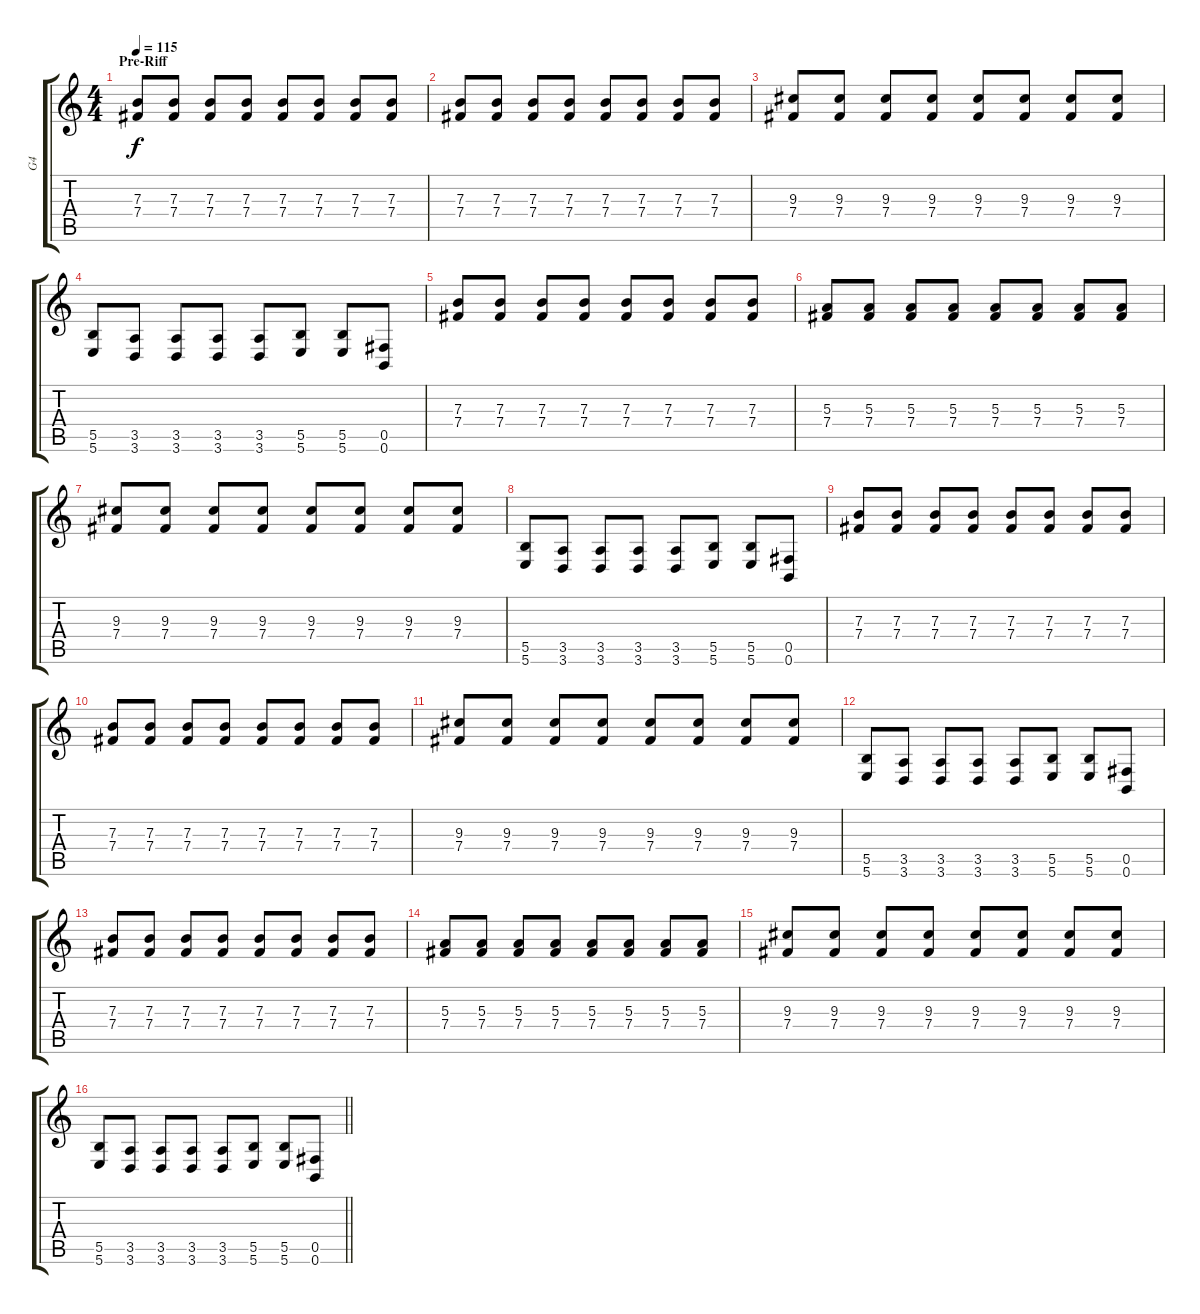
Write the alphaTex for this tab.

\track ("G4" "G4") {instrument distortionguitar}
\staff {score tabs}
\tuning (Db4 Ab3 E3 B2 Gb2 B1) {hide}
\ts (4 4)
\section ("" "Pre-Riff")
\tempo 115
\clef g2
\ks c
(7.3 7.4).8{dy f volume 7 instrument overdrivenguitar} (7.3 7.4).8 (7.3 7.4).8 (7.3 7.4).8 (7.3 7.4).8 (7.3 7.4).8 (7.3 7.4).8 (7.3 7.4).8 |
(7.3 7.4).8 (7.3 7.4).8 (7.3 7.4).8 (7.3 7.4).8 (7.3 7.4).8 (7.3 7.4).8 (7.3 7.4).8 (7.3 7.4).8 |
(9.3 7.4).8 (9.3 7.4).8 (9.3 7.4).8 (9.3 7.4).8 (9.3 7.4).8 (9.3 7.4).8 (9.3 7.4).8 (9.3 7.4).8 |
(5.5 5.6).8 (3.5 3.6).8 (3.5 3.6).8 (3.5 3.6).8 (3.5 3.6).8 (5.5 5.6).8 (5.5 5.6).8 (0.5 0.6).8 |
(7.3 7.4).8 (7.3 7.4).8 (7.3 7.4).8 (7.3 7.4).8 (7.3 7.4).8 (7.3 7.4).8 (7.3 7.4).8 (7.3 7.4).8 |
(5.3 7.4).8 (5.3 7.4).8 (5.3 7.4).8 (5.3 7.4).8 (5.3 7.4).8 (5.3 7.4).8 (5.3 7.4).8 (5.3 7.4).8 |
(9.3 7.4).8 (9.3 7.4).8 (9.3 7.4).8 (9.3 7.4).8 (9.3 7.4).8 (9.3 7.4).8 (9.3 7.4).8 (9.3 7.4).8 |
(5.5 5.6).8 (3.5 3.6).8 (3.5 3.6).8 (3.5 3.6).8 (3.5 3.6).8 (5.5 5.6).8 (5.5 5.6).8 (0.5 0.6).8 |
(7.3 7.4).8 (7.3 7.4).8 (7.3 7.4).8 (7.3 7.4).8 (7.3 7.4).8 (7.3 7.4).8 (7.3 7.4).8 (7.3 7.4).8 |
(7.3 7.4).8 (7.3 7.4).8 (7.3 7.4).8 (7.3 7.4).8 (7.3 7.4).8 (7.3 7.4).8 (7.3 7.4).8 (7.3 7.4).8 |
(9.3 7.4).8 (9.3 7.4).8 (9.3 7.4).8 (9.3 7.4).8 (9.3 7.4).8 (9.3 7.4).8 (9.3 7.4).8 (9.3 7.4).8 |
(5.5 5.6).8 (3.5 3.6).8 (3.5 3.6).8 (3.5 3.6).8 (3.5 3.6).8 (5.5 5.6).8 (5.5 5.6).8 (0.5 0.6).8 |
(7.3 7.4).8 (7.3 7.4).8 (7.3 7.4).8 (7.3 7.4).8 (7.3 7.4).8 (7.3 7.4).8 (7.3 7.4).8 (7.3 7.4).8 |
(5.3 7.4).8 (5.3 7.4).8 (5.3 7.4).8 (5.3 7.4).8 (5.3 7.4).8 (5.3 7.4).8 (5.3 7.4).8 (5.3 7.4).8 |
(9.3 7.4).8 (9.3 7.4).8 (9.3 7.4).8 (9.3 7.4).8 (9.3 7.4).8 (9.3 7.4).8 (9.3 7.4).8 (9.3 7.4).8 |
\barLineRight lightlight
(5.5 5.6).8 (3.5 3.6).8 (3.5 3.6).8 (3.5 3.6).8 (3.5 3.6).8 (5.5 5.6).8 (5.5 5.6).8 (0.5 0.6).8
